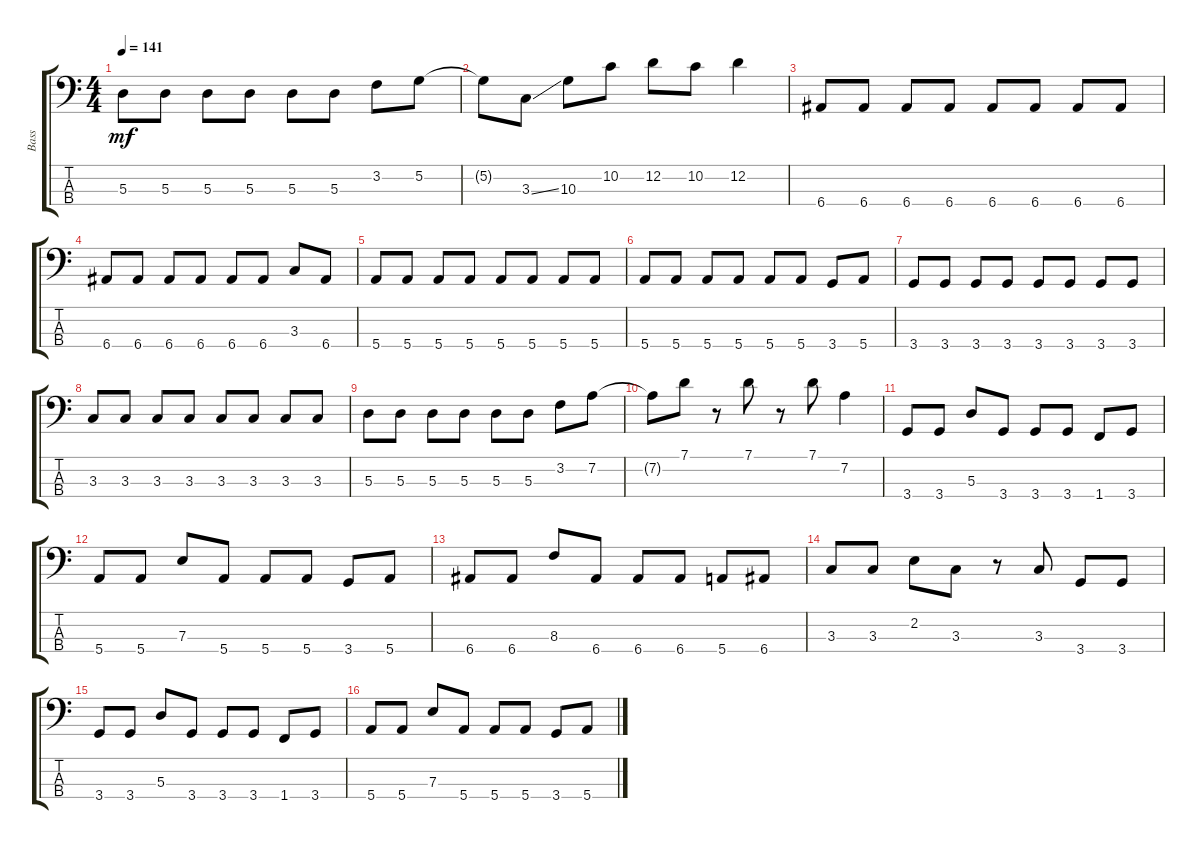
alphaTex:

\track ("Bass" "Bass") {instrument electricbassfinger}
\staff {score tabs}
\tuning (G2 D2 A1 E1) {hide}
\ts (4 4)
\tempo 141
\clef f4
\ks c
5.3.8{dy mf} 5.3.8 5.3.8 5.3.8 5.3.8 5.3.8 3.2.8 5.2.8 |
5.2{t}.8 3.3{ss}.8 10.3.8 10.2.8 12.2.8 10.2.8 12.2.4 |
6.4.8 6.4.8 6.4.8 6.4.8 6.4.8 6.4.8 6.4.8 6.4.8 |
6.4.8 6.4.8 6.4.8 6.4.8 6.4.8 6.4.8 3.3.8 6.4.8 |
5.4.8 5.4.8 5.4.8 5.4.8 5.4.8 5.4.8 5.4.8 5.4.8 |
5.4.8 5.4.8 5.4.8 5.4.8 5.4.8 5.4.8 3.4.8 5.4.8 |
3.4.8 3.4.8 3.4.8 3.4.8 3.4.8 3.4.8 3.4.8 3.4.8 |
3.3.8 3.3.8 3.3.8 3.3.8 3.3.8 3.3.8 3.3.8 3.3.8 |
5.3.8 5.3.8 5.3.8 5.3.8 5.3.8 5.3.8 3.2.8 7.2.8 |
7.2{t}.8 7.1.8 r.8 7.1.8 r.8 7.1.8 7.2.4 |
3.4.8 3.4.8 5.3.8 3.4.8 3.4.8 3.4.8 1.4.8 3.4.8 |
5.4.8 5.4.8 7.3.8 5.4.8 5.4.8 5.4.8 3.4.8 5.4.8 |
6.4.8 6.4.8 8.3.8 6.4.8 6.4.8 6.4.8 5.4.8 6.4.8 |
3.3.8 3.3.8 2.2.8 3.3.8 r.8 3.3.8 3.4.8 3.4.8 |
3.4.8 3.4.8 5.3.8 3.4.8 3.4.8 3.4.8 1.4.8 3.4.8 |
5.4.8 5.4.8 7.3.8 5.4.8 5.4.8 5.4.8 3.4.8 5.4.8
